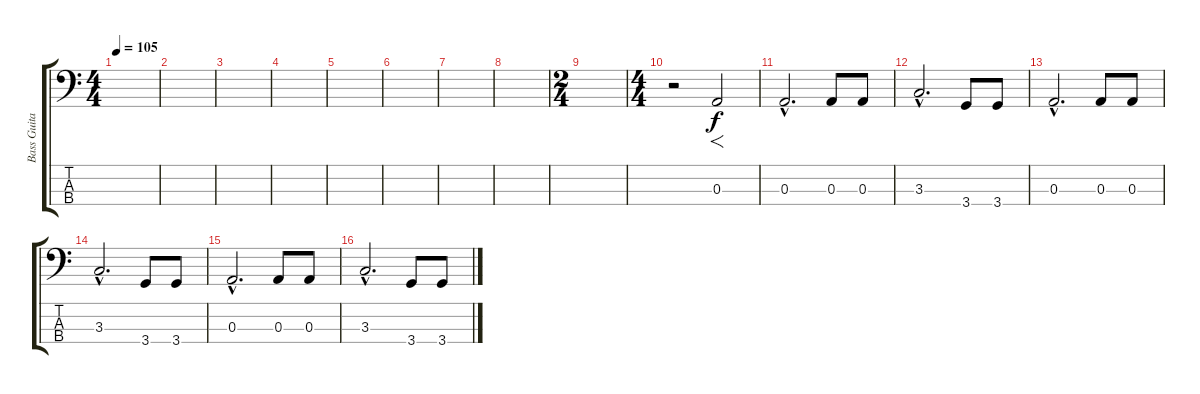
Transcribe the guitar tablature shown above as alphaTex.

\track ("Bass Guitar" "Bass Guita") {instrument electricbassfinger}
\staff {score tabs}
\tuning (G2 D2 A1 E1) {hide}
\ts (4 4)
\tempo 105
\clef f4
\ks c
|
|
|
|
|
|
|
|
\ts (2 4)
|
\ts (4 4)
r.2 0.3.2{f} |
0.3{hac}.2{d} 0.3.8 0.3.8 |
3.3{hac}.2{d} 3.4.8 3.4.8 |
0.3{hac}.2{d} 0.3.8 0.3.8 |
3.3{hac}.2{d} 3.4.8 3.4.8 |
0.3{hac}.2{d} 0.3.8 0.3.8 |
3.3{hac}.2{d} 3.4.8 3.4.8
